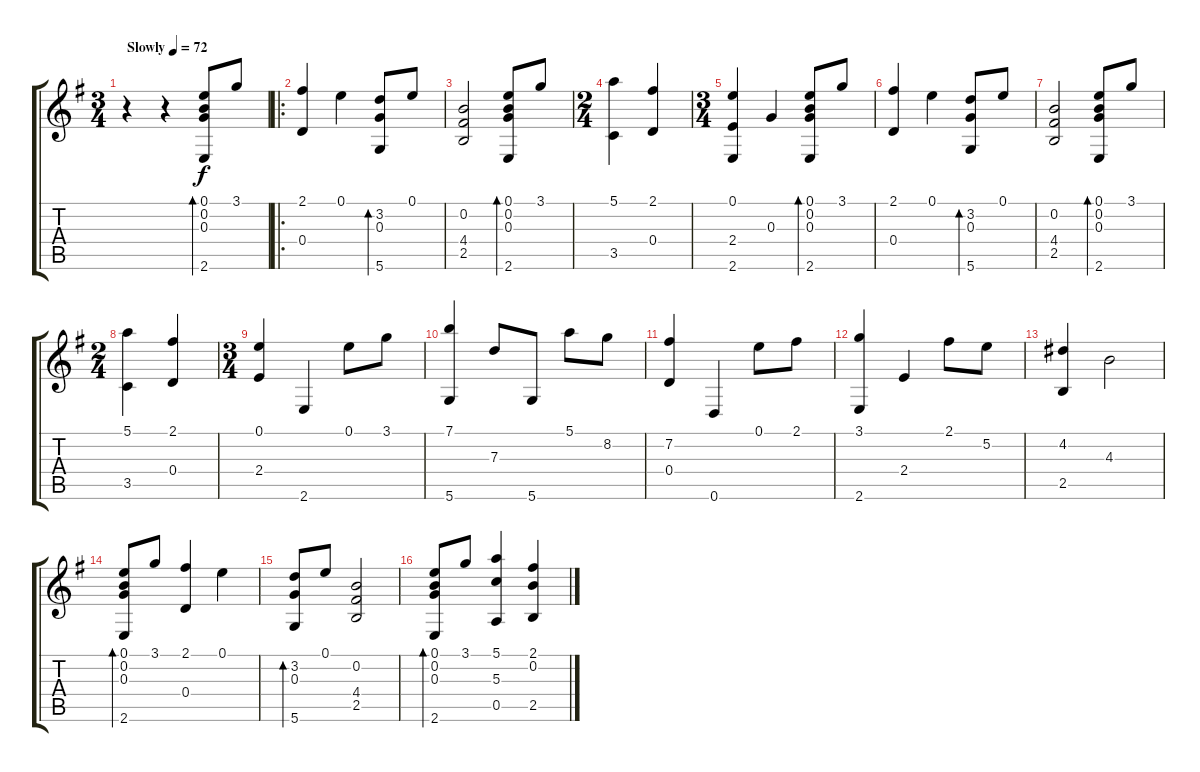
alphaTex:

\track "" {instrument acousticguitarsteel}
\staff {score tabs}
\tuning (E4 B3 G3 D3 A2 D2) {hide}
\ts (3 4)
\tempo (72 "Slowly")
\clef g2
\ks g
r.4{dy f instrument acousticguitarsteel} r.4 (0.1 0.2 0.3 2.6).8{bd 120} 3.1.8 |
\ro
(2.1 0.4).4 0.1.4 (3.2 0.3 5.6).8{bd 120} 0.1.8 |
(0.2 4.4 2.5).2 (0.1 0.2 0.3 2.6).8{bd 120} 3.1.8 |
\ts (2 4)
(5.1 3.5).4 (2.1 0.4).4 |
\ts (3 4)
(0.1 2.4 2.6).4 0.3.4 (0.1 0.2 0.3 2.6).8{bd 120} 3.1.8 |
(2.1 0.4).4 0.1.4 (3.2 0.3 5.6).8{bd 120} 0.1.8 |
(0.2 4.4 2.5).2 (0.1 0.2 0.3 2.6).8{bd 120} 3.1.8 |
\ts (2 4)
(5.1 3.5).4 (2.1 0.4).4 |
\ts (3 4)
(0.1 2.4).4 2.6.4 0.1.8 3.1.8 |
(7.1 5.6).4 7.3.8 5.6.8 5.1.8 8.2.8 |
(7.2 0.4).4 0.6.4 0.1.8 2.1.8 |
(3.1 2.6).4 2.4.4 2.1.8 5.2.8 |
(4.2 2.5).4 4.3.2 |
(0.1 0.2 0.3 2.6).8{bd 120} 3.1.8 (2.1 0.4).4 0.1.4 |
(3.2 0.3 5.6).8{bd 120} 0.1.8 (0.2 4.4 2.5).2 |
(0.1 0.2 0.3 2.6).8{bd 120} 3.1.8 (5.1 5.3 0.5).4 (2.1 0.2 2.5).4
